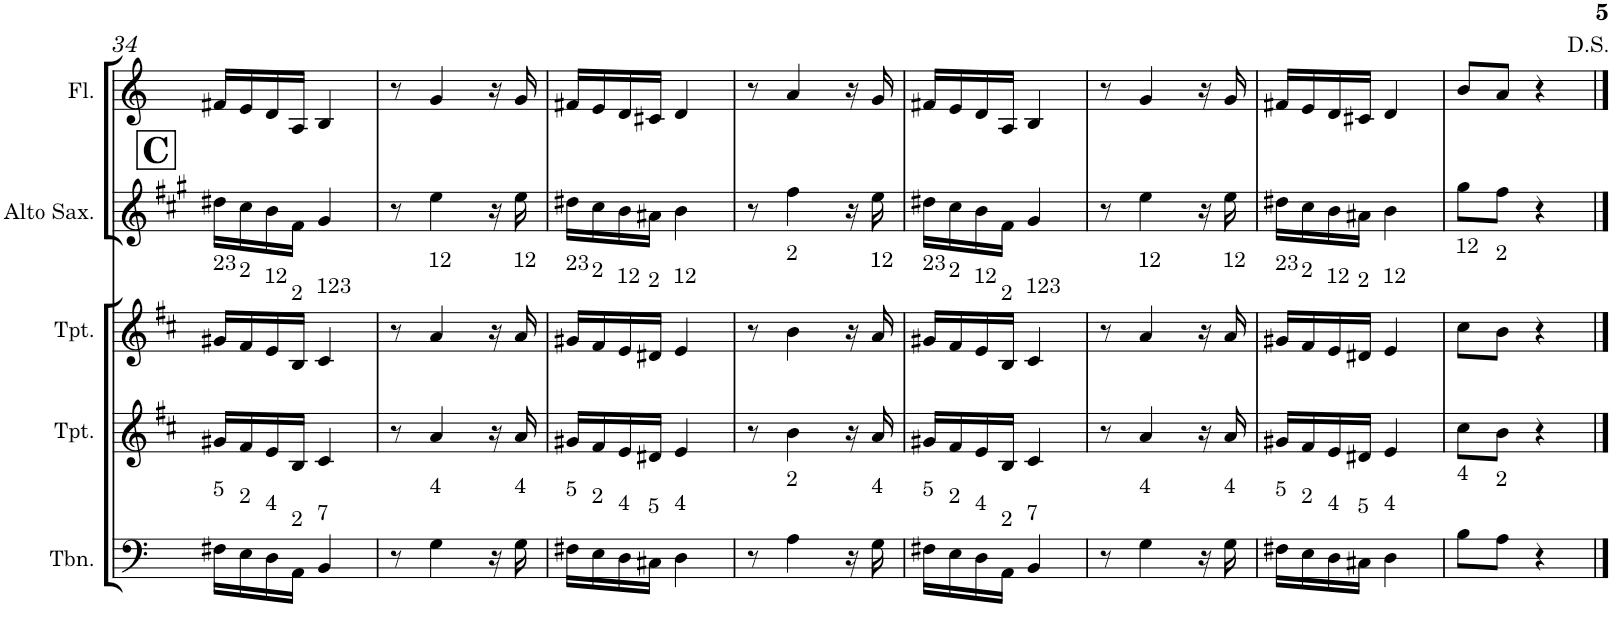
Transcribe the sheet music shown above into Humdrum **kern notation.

**kern	**kern	**kern	**kern	**kern
*part5	*part4	*part3	*part2	*part1
*staff5	*staff4	*staff3	*staff2	*staff1
*I"C clavF	*I"Bb	*I"Bb - Pirata	*I"Eb	*I"C clavG
!!LO:PB:g=z
*clefF4	*clefG2	*clefG2	*clefG2	*clefG2
*	*Trd1c2	*Trd1c2	*Trd5c9	*
*k[]	*k[f#c#]	*k[f#c#]	*k[f#c#g#]	*k[]
*M2/4	*M2/4	*M2/4	*M2/4	*M2/4
!!LO:REH:place=s1:b:B:cj:fs=18.5691:t=C
=34	=34	=34	=34	=34
!	!	!LO:TX:a:t=23	!	!
!LO:TX:a:t=5	!	!	!	!
16F#X\LL	16g#X/LL	16g#X/LL	16dd#X\LL	16f#X/LL
!	!	!LO:TX:a:t=2	!	!
!LO:TX:a:t=2	!	!	!	!
16E\	16f#/	16f#/	16cc#\	16e/
!	!	!LO:TX:a:t=12	!	!
!LO:TX:a:t=4	!	!	!	!
16D\	16e/	16e/	16b\	16d/
!	!	!LO:TX:a:t=2	!	!
!LO:TX:a:t=2	!	!	!	!
16AA\JJ	16B/JJ	16B/JJ	16f#\JJ	16A/JJ
!	!	!LO:TX:a:t=123	!	!
!LO:TX:a:t=7	!	!	!	!
4BB/	4c#/	4c#/	4g#/	4B/
=35	=35	=35	=35	=35
8r	8r	8r	8r	8r
!	!	!LO:TX:a:t=12	!	!
!LO:TX:a:t=4	!	!	!	!
4G\	4a/	4a/	4ee\	4g/
16r	16r	16r	16r	16r
!	!	!LO:TX:a:t=12	!	!
!LO:TX:a:t=4	!	!	!	!
16G\	16a/	16a/	16ee\	16g/
=36	=36	=36	=36	=36
!	!	!LO:TX:a:t=23	!	!
!LO:TX:a:t=5	!	!	!	!
16F#X\LL	16g#X/LL	16g#X/LL	16dd#X\LL	16f#X/LL
!	!	!LO:TX:a:t=2	!	!
!LO:TX:a:t=2	!	!	!	!
16E\	16f#/	16f#/	16cc#\	16e/
!	!	!LO:TX:a:t=12	!	!
!LO:TX:a:t=4	!	!	!	!
16D\	16e/	16e/	16b\	16d/
!	!	!LO:TX:a:t=2	!	!
!LO:TX:a:t=5	!	!	!	!
16C#X\JJ	16d#X/JJ	16d#X/JJ	16a#X\JJ	16c#X/JJ
!	!	!LO:TX:a:t=12	!	!
!LO:TX:a:t=4	!	!	!	!
4D\	4e/	4e/	4b\	4d/
=37	=37	=37	=37	=37
8r	8r	8r	8r	8r
!	!	!LO:TX:a:t=2	!	!
!LO:TX:a:t=2	!	!	!	!
4A\	4b\	4b\	4ff#\	4a/
16r	16r	16r	16r	16r
!	!	!LO:TX:a:t=12	!	!
!LO:TX:a:t=4	!	!	!	!
16G\	16a/	16a/	16ee\	16g/
=38	=38	=38	=38	=38
!	!	!LO:TX:a:t=23	!	!
!LO:TX:a:t=5	!	!	!	!
16F#X\LL	16g#X/LL	16g#X/LL	16dd#X\LL	16f#X/LL
!	!	!LO:TX:a:t=2	!	!
!LO:TX:a:t=2	!	!	!	!
16E\	16f#/	16f#/	16cc#\	16e/
!	!	!LO:TX:a:t=12	!	!
!LO:TX:a:t=4	!	!	!	!
16D\	16e/	16e/	16b\	16d/
!	!	!LO:TX:a:t=2	!	!
!LO:TX:a:t=2	!	!	!	!
16AA\JJ	16B/JJ	16B/JJ	16f#\JJ	16A/JJ
!	!	!LO:TX:a:t=123	!	!
!LO:TX:a:t=7	!	!	!	!
4BB/	4c#/	4c#/	4g#/	4B/
=39	=39	=39	=39	=39
8r	8r	8r	8r	8r
!	!	!LO:TX:a:t=12	!	!
!LO:TX:a:t=4	!	!	!	!
4G\	4a/	4a/	4ee\	4g/
16r	16r	16r	16r	16r
!	!	!LO:TX:a:t=12	!	!
!LO:TX:a:t=4	!	!	!	!
16G\	16a/	16a/	16ee\	16g/
=40	=40	=40	=40	=40
!	!	!LO:TX:a:t=23	!	!
!LO:TX:a:t=5	!	!	!	!
16F#X\LL	16g#X/LL	16g#X/LL	16dd#X\LL	16f#X/LL
!	!	!LO:TX:a:t=2	!	!
!LO:TX:a:t=2	!	!	!	!
16E\	16f#/	16f#/	16cc#\	16e/
!	!	!LO:TX:a:t=12	!	!
!LO:TX:a:t=4	!	!	!	!
16D\	16e/	16e/	16b\	16d/
!	!	!LO:TX:a:t=2	!	!
!LO:TX:a:t=5	!	!	!	!
16C#X\JJ	16d#X/JJ	16d#X/JJ	16a#X\JJ	16c#X/JJ
!	!	!LO:TX:a:t=12	!	!
!LO:TX:a:t=4	!	!	!	!
4D\	4e/	4e/	4b\	4d/
=41	=41	=41	=41	=41
!	!	!LO:TX:a:t=12	!	!
!LO:TX:a:t=4	!	!	!	!
8B\L	8cc#\L	8cc#\L	8gg#\L	8b/L
!	!	!LO:TX:a:t=2	!	!
!LO:TX:a:t=2	!	!	!	!
8A\J	8b\J	8b\J	8ff#\J	8a/J
4r	4r	4r	4r	4r
==	==	==	==	==
*-	*-	*-	*-	*-
